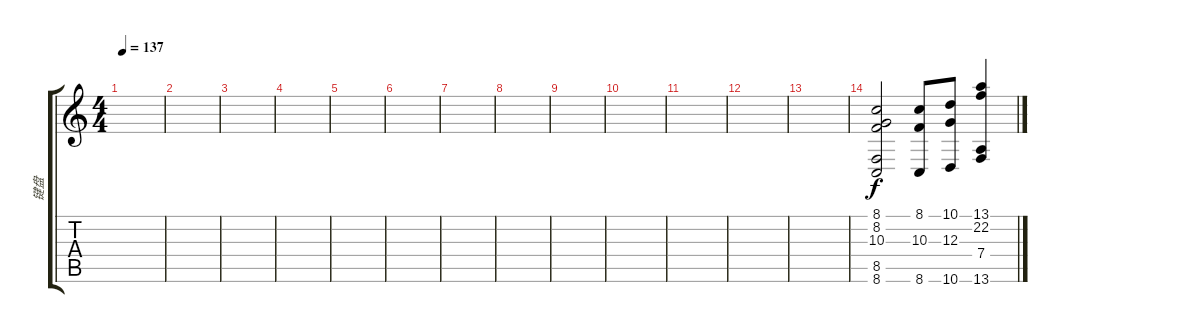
\track ("键盘" "键盘") {instrument vibraphone}
\staff {score tabs}
\tuning (E4 B3 G3 D3 A2 E2) {hide}
\ts (4 4)
\tempo 137
\clef g2
\ks c
|
|
|
|
|
|
|
|
|
|
|
|
|
(8.1 8.2 10.3 8.5 8.6).2 (8.1 10.3 8.6).8 (10.1 12.3 10.6).8 (13.1 22.2 7.4 13.6).4
